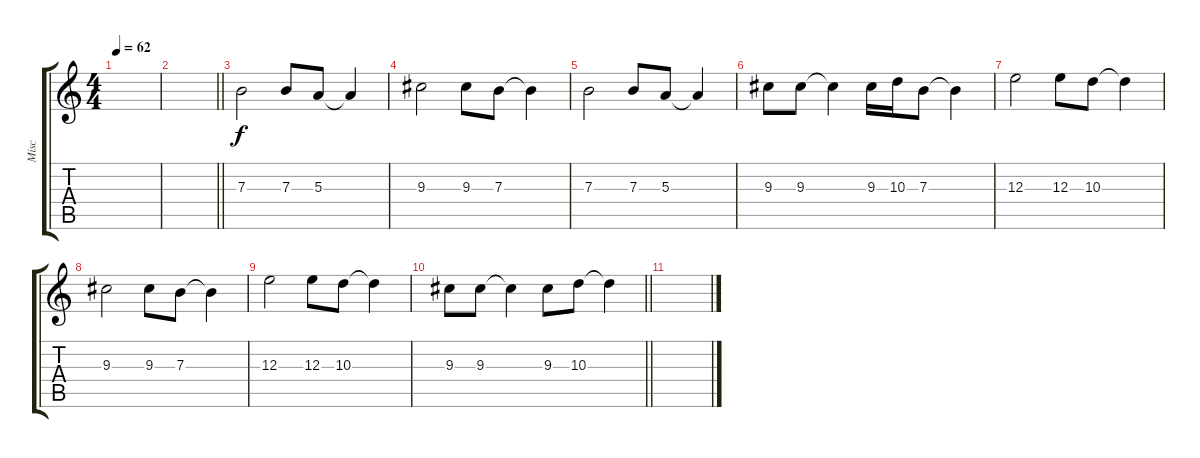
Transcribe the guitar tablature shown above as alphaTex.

\track ("Misc" "Misc") {instrument guitarharmonics}
\staff {score tabs}
\tuning (Db4 Ab3 E3 B2 Gb2 B1) {hide}
\ts (4 4)
\tempo 62
\clef g2
\ks c
|
\barLineRight lightlight
|
\section ("" "")
7.3.2 7.3.8 5.3.8 5.3{t}.4 |
9.3.2 9.3.8 7.3.8 7.3{t}.4 |
7.3.2 7.3.8 5.3.8 5.3{t}.4 |
9.3.8 9.3.8 9.3{t}.4 9.3.16 10.3.16 7.3.8 7.3{t}.4 |
12.3.2 12.3.8 10.3.8 10.3{t}.4 |
9.3.2 9.3.8 7.3.8 7.3{t}.4 |
12.3.2 12.3.8 10.3.8 10.3{t}.4 |
\barLineRight lightlight
9.3.8 9.3.8 9.3{t}.4 9.3.8 10.3.8 10.3{t}.4 |
\section ("" "")
